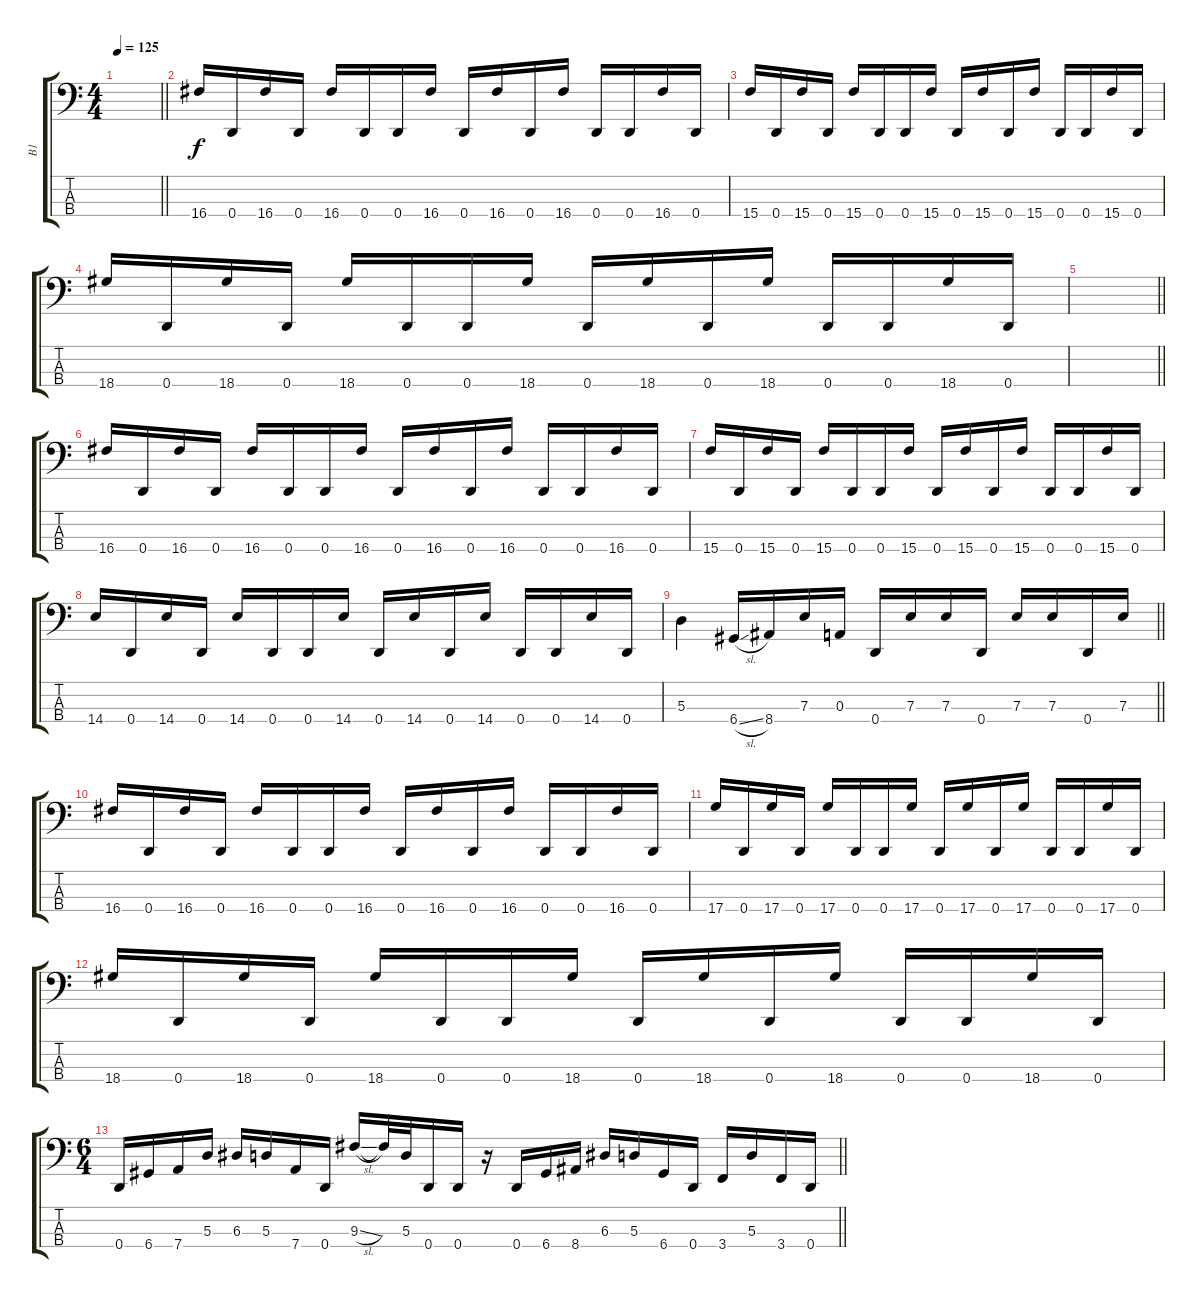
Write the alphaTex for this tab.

\track ("B1" "B1") {instrument slapbass2}
\staff {score tabs}
\tuning (G2 D2 A1 D1) {hide}
\ts (4 4)
\tempo 125
\clef f4
\barLineRight lightlight
\ks c
|
16.4.16 0.4.16 16.4.16 0.4.16 16.4.16 0.4.16 0.4.16 16.4.16 0.4.16 16.4.16 0.4.16 16.4.16 0.4.16 0.4.16 16.4.16 0.4.16 |
15.4.16 0.4.16 15.4.16 0.4.16 15.4.16 0.4.16 0.4.16 15.4.16 0.4.16 15.4.16 0.4.16 15.4.16 0.4.16 0.4.16 15.4.16 0.4.16 |
18.4.16 0.4.16 18.4.16 0.4.16 18.4.16 0.4.16 0.4.16 18.4.16 0.4.16 18.4.16 0.4.16 18.4.16 0.4.16 0.4.16 18.4.16 0.4.16 |
\barLineRight lightlight
|
16.4.16 0.4.16 16.4.16 0.4.16 16.4.16 0.4.16 0.4.16 16.4.16 0.4.16 16.4.16 0.4.16 16.4.16 0.4.16 0.4.16 16.4.16 0.4.16 |
15.4.16 0.4.16 15.4.16 0.4.16 15.4.16 0.4.16 0.4.16 15.4.16 0.4.16 15.4.16 0.4.16 15.4.16 0.4.16 0.4.16 15.4.16 0.4.16 |
14.4.16 0.4.16 14.4.16 0.4.16 14.4.16 0.4.16 0.4.16 14.4.16 0.4.16 14.4.16 0.4.16 14.4.16 0.4.16 0.4.16 14.4.16 0.4.16 |
\barLineRight lightlight
5.3.4 6.4{sl}.16 8.4.16 7.3.16 0.3.16 0.4.16 7.3.16 7.3.16 0.4.16 7.3.16 7.3.16 0.4.16 7.3.16 |
16.4.16 0.4.16 16.4.16 0.4.16 16.4.16 0.4.16 0.4.16 16.4.16 0.4.16 16.4.16 0.4.16 16.4.16 0.4.16 0.4.16 16.4.16 0.4.16 |
17.4.16 0.4.16 17.4.16 0.4.16 17.4.16 0.4.16 0.4.16 17.4.16 0.4.16 17.4.16 0.4.16 17.4.16 0.4.16 0.4.16 17.4.16 0.4.16 |
18.4.16 0.4.16 18.4.16 0.4.16 18.4.16 0.4.16 0.4.16 18.4.16 0.4.16 18.4.16 0.4.16 18.4.16 0.4.16 0.4.16 18.4.16 0.4.16 |
\ts (6 4)
\barLineRight lightlight
0.4.16 6.4.16 7.4.16 5.3.16 6.3.16 5.3.16 7.4.16 0.4.16 9.3{sl}.16 9.3{t}.32 5.3.32 0.4.16 0.4.16 r.16 0.4.16 6.4.16 8.4.16 6.3.16 5.3.16 6.4.16 0.4.16 3.4.16 5.3.16 3.4.16 0.4.16
